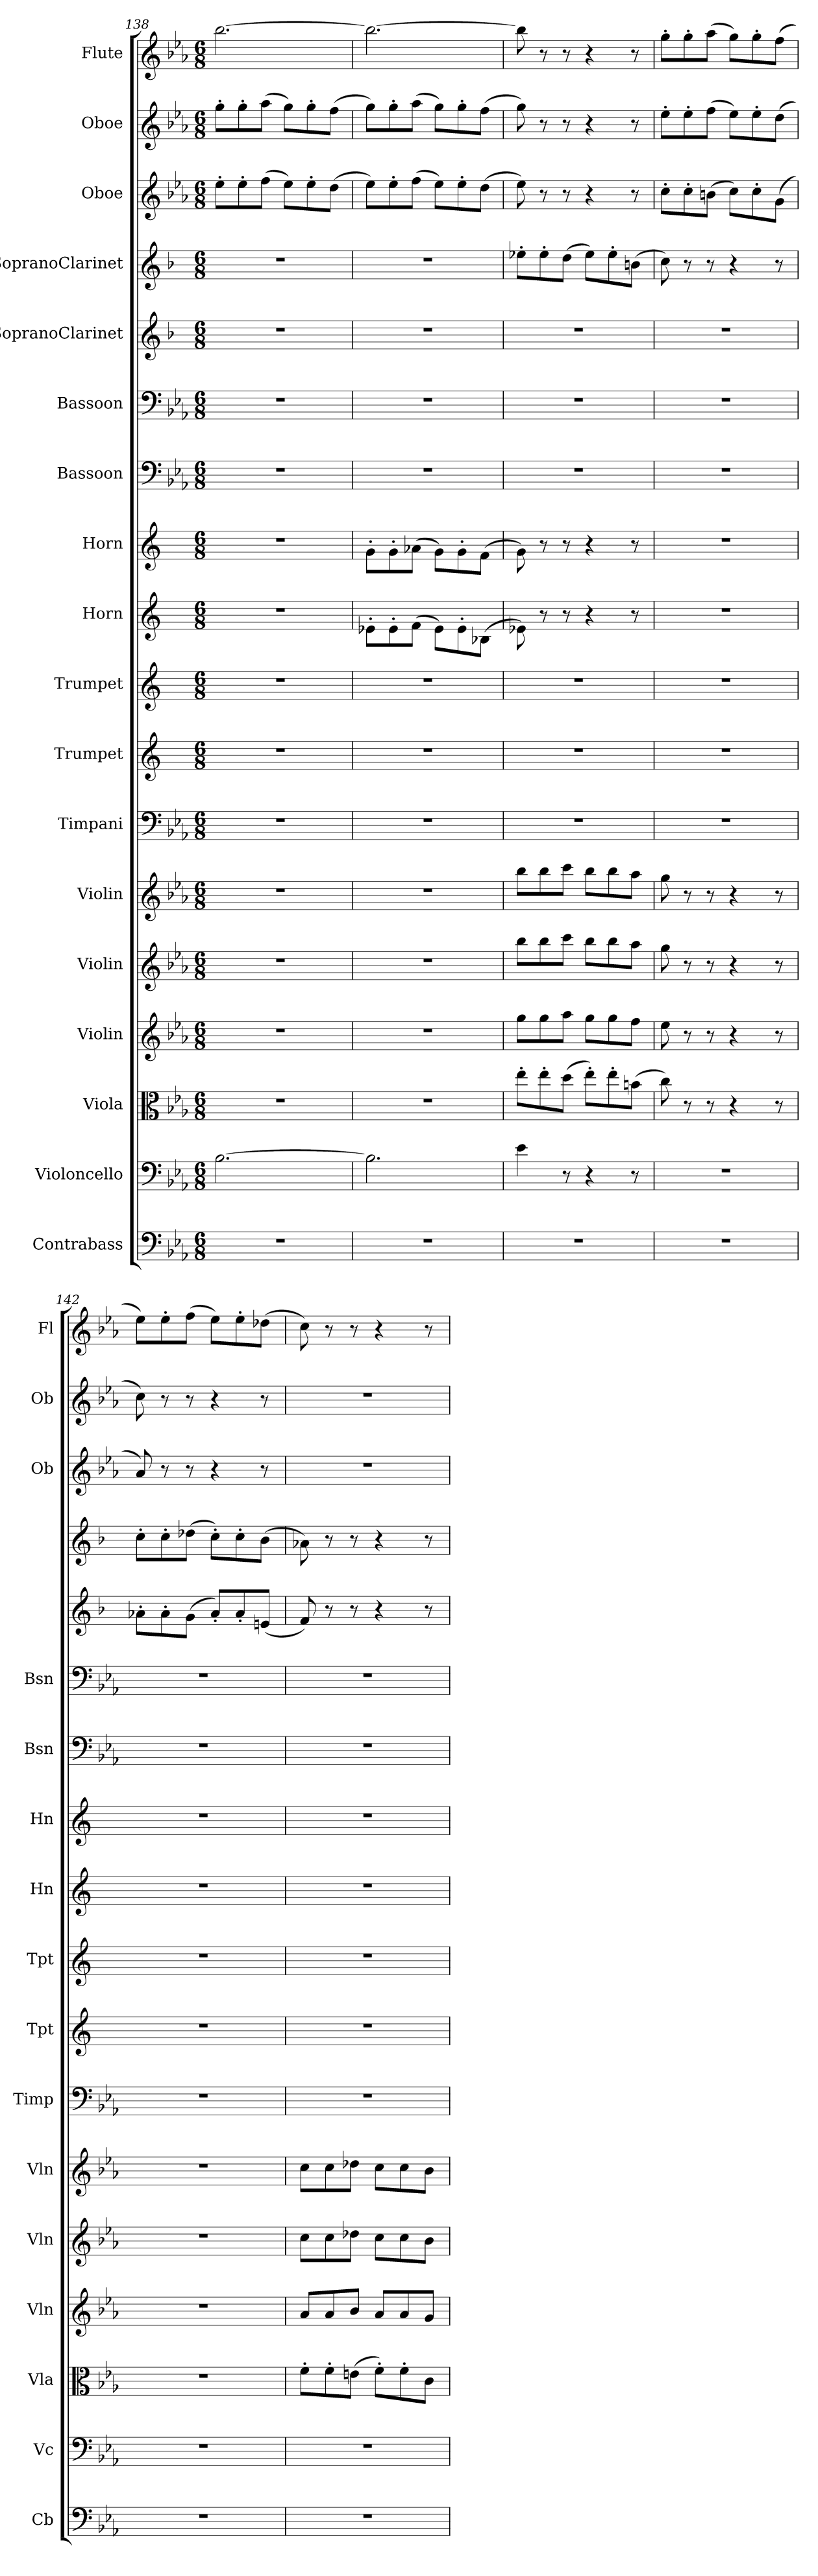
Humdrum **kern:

**kern	**kern	**kern	**kern	**kern	**kern	**kern	**kern	**kern	**kern	**kern	**kern	**kern	**kern	**kern	**kern	**kern	**kern
*part18	*part17	*part16	*part15	*part14	*part13	*part12	*part11	*part10	*part9	*part8	*part7	*part6	*part5	*part4	*part3	*part2	*part1
*staff18	*staff17	*staff16	*staff15	*staff14	*staff13	*staff12	*staff11	*staff10	*staff9	*staff8	*staff7	*staff6	*staff5	*staff4	*staff3	*staff2	*staff1
*I"Contrabass	*I"Violoncello	*I"Viola	*I"Violin	*I"Violin	*I"Violin	*I"Timpani	*I"Trumpet	*I"Trumpet	*I"Horn	*I"Horn	*I"Bassoon	*I"Bassoon	*I"SopranoClarinet	*I"SopranoClarinet	*I"Oboe	*I"Oboe	*I"Flute
*I'Cb	*I'Vc	*I'Vla	*I'Vln	*I'Vln	*I'Vln	*I'Timp	*I'Tpt	*I'Tpt	*I'Hn	*I'Hn	*I'Bsn	*I'Bsn	*	*	*I'Ob	*I'Ob	*I'Fl
*clefF4	*clefF4	*clefC3	*clefG2	*clefG2	*clefG2	*clefF4	*clefG2	*clefG2	*clefG2	*clefG2	*clefF4	*clefF4	*clefG2	*clefG2	*clefG2	*clefG2	*clefG2
*k[b-e-a-]	*k[b-e-a-]	*k[b-e-a-]	*k[b-e-a-]	*k[b-e-a-]	*k[b-e-a-]	*k[b-e-a-]	*k[]	*k[]	*k[]	*k[]	*k[b-e-a-]	*k[b-e-a-]	*k[b-]	*k[b-]	*k[b-e-a-]	*k[b-e-a-]	*k[b-e-a-]
*M6/8	*M6/8	*M6/8	*M6/8	*M6/8	*M6/8	*M6/8	*M6/8	*M6/8	*M6/8	*M6/8	*M6/8	*M6/8	*M6/8	*M6/8	*M6/8	*M6/8	*M6/8
=138	=138	=138	=138	=138	=138	=138	=138	=138	=138	=138	=138	=138	=138	=138	=138	=138	=138
2.r	[2.B-\	2.r	2.r	2.r	2.r	2.r	2.r	2.r	2.r	2.r	2.r	2.r	2.r	2.r	8ee-'\L	8gg'\L	[2.bb-\
.	.	.	.	.	.	.	.	.	.	.	.	.	.	.	8ee-'\	8gg'\	.
.	.	.	.	.	.	.	.	.	.	.	.	.	.	.	(8ff\J	(8aa-\J	.
.	.	.	.	.	.	.	.	.	.	.	.	.	.	.	8ee-\L)	8gg\L)	.
.	.	.	.	.	.	.	.	.	.	.	.	.	.	.	8ee-'\	8gg'\	.
.	.	.	.	.	.	.	.	.	.	.	.	.	.	.	(8dd\J	(8ff\J	.
=139	=139	=139	=139	=139	=139	=139	=139	=139	=139	=139	=139	=139	=139	=139	=139	=139	=139
2.r	2.B-\]	2.r	2.r	2.r	2.r	2.r	2.r	2.r	8e-X'\L	8g'\L	2.r	2.r	2.r	2.r	8ee-\L)	8gg\L)	2.bb-\_
.	.	.	.	.	.	.	.	.	8e-'\	8g'\	.	.	.	.	8ee-'\	8gg'\	.
.	.	.	.	.	.	.	.	.	(8f\J	(8a-X\J	.	.	.	.	(8ff\J	(8aa-\J	.
.	.	.	.	.	.	.	.	.	8e-\L)	8g\L)	.	.	.	.	8ee-\L)	8gg\L)	.
.	.	.	.	.	.	.	.	.	8e-'\	8g'\	.	.	.	.	8ee-'\	8gg'\	.
.	.	.	.	.	.	.	.	.	(8B-X\J	(8f\J	.	.	.	.	(8dd\J	(8ff\J	.
=140	=140	=140	=140	=140	=140	=140	=140	=140	=140	=140	=140	=140	=140	=140	=140	=140	=140
2.r	4e-\	8ee-'\L	8gg\L	8bb-\L	8bb-\L	2.r	2.r	2.r	8e-X\)	8g\)	2.r	2.r	2.r	8ee-X'\L	8ee-\)	8gg\)	8bb-\]
.	.	8ee-'\	8gg\	8bb-\	8bb-\	.	.	.	8r	8r	.	.	.	8ee-'\	8r	8r	8r
.	8r	(8dd\J	8aa-\J	8ccc\J	8ccc\J	.	.	.	8r	8r	.	.	.	(8dd\J	8r	8r	8r
.	4r	8ee-'\L)	8gg\L	8bb-\L	8bb-\L	.	.	.	4r	4r	.	.	.	8ee-\L)	4r	4r	4r
.	.	8ee-'\	8gg\	8bb-\	8bb-\	.	.	.	.	.	.	.	.	8ee-'\	.	.	.
.	8r	(8bn\J	8ff\J	8aa-\J	8aa-\J	.	.	.	8r	8r	.	.	.	(8bn\J	8r	8r	8r
=141	=141	=141	=141	=141	=141	=141	=141	=141	=141	=141	=141	=141	=141	=141	=141	=141	=141
2.r	2.r	8cc\)	8ee-\	8gg\	8gg\	2.r	2.r	2.r	2.r	2.r	2.r	2.r	2.r	8cc\)	8cc'\L	8ee-'\L	8gg'\L
.	.	8r	8r	8r	8r	.	.	.	.	.	.	.	.	8r	8cc'\	8ee-'\	8gg'\
.	.	8r	8r	8r	8r	.	.	.	.	.	.	.	.	8r	(8bn\J	(8ff\J	(8aa-\J
.	.	4r	4r	4r	4r	.	.	.	.	.	.	.	.	4r	8cc\L)	8ee-\L)	8gg\L)
.	.	.	.	.	.	.	.	.	.	.	.	.	.	.	8cc'\	8ee-'\	8gg'\
.	.	8r	8r	8r	8r	.	.	.	.	.	.	.	.	8r	(8g\J	(8dd\J	(8ff\J
=142	=142	=142	=142	=142	=142	=142	=142	=142	=142	=142	=142	=142	=142	=142	=142	=142	=142
2.r	2.r	2.r	2.r	2.r	2.r	2.r	2.r	2.r	2.r	2.r	2.r	2.r	8a-X'\L	8cc'\L	8a-/)	8cc\)	8ee-\L)
.	.	.	.	.	.	.	.	.	.	.	.	.	8a-'\	8cc'\	8r	8r	8ee-'\
.	.	.	.	.	.	.	.	.	.	.	.	.	(8g\J	(8dd-X\J	8r	8r	(8ff\J
.	.	.	.	.	.	.	.	.	.	.	.	.	8a-'/L)	8cc'\L)	4r	4r	8ee-\L)
.	.	.	.	.	.	.	.	.	.	.	.	.	8a-'/	8cc'\	.	.	8ee-'\
.	.	.	.	.	.	.	.	.	.	.	.	.	(8en/J	(8b-\J	8r	8r	(8dd-X\J
=143	=143	=143	=143	=143	=143	=143	=143	=143	=143	=143	=143	=143	=143	=143	=143	=143	=143
2.r	2.r	8f'\L	8a-/L	8cc\L	8cc\L	2.r	2.r	2.r	2.r	2.r	2.r	2.r	8f/)	8a-X\)	2.r	2.r	8cc\)
.	.	8f'\	8a-/	8cc\	8cc\	.	.	.	.	.	.	.	8r	8r	.	.	8r
.	.	(8en\J	8b-/J	8dd-X\J	8dd-X\J	.	.	.	.	.	.	.	8r	8r	.	.	8r
.	.	8f'\L)	8a-/L	8cc\L	8cc\L	.	.	.	.	.	.	.	4r	4r	.	.	4r
.	.	8f'\	8a-/	8cc\	8cc\	.	.	.	.	.	.	.	.	.	.	.	.
.	.	8c\J	8g/J	8b-\J	8b-\J	.	.	.	.	.	.	.	8r	8r	.	.	8r
=	=	=	=	=	=	=	=	=	=	=	=	=	=	=	=	=	=
*-	*-	*-	*-	*-	*-	*-	*-	*-	*-	*-	*-	*-	*-	*-	*-	*-	*-
